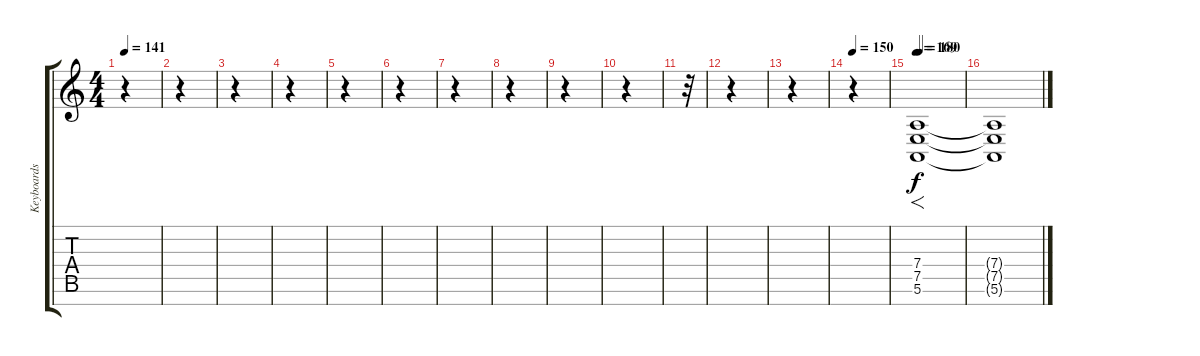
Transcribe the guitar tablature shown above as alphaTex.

\track ("Keyboards 2" "Keyboards ") {instrument stringensemble1}
\staff {score tabs}
\tuning (E4 B3 G3 D3 A2 E2 B1) {hide}
\ts (4 4)
\tempo 141
\clef g2
\ks c
r.4{dy f} |
r.4 |
r.4 |
r.4 |
r.4 |
r.4 |
r.4 |
r.4 |
r.4 |
r.4 |
r.32 |
r.4 |
r.4 |
\tempo 150
r.4 |
\tempo 169
\tempo (180 0.0625)
(7.4 7.5 5.6).1{f volume 12} |
(7.4{t} 7.5{t} 5.6{t}).1
